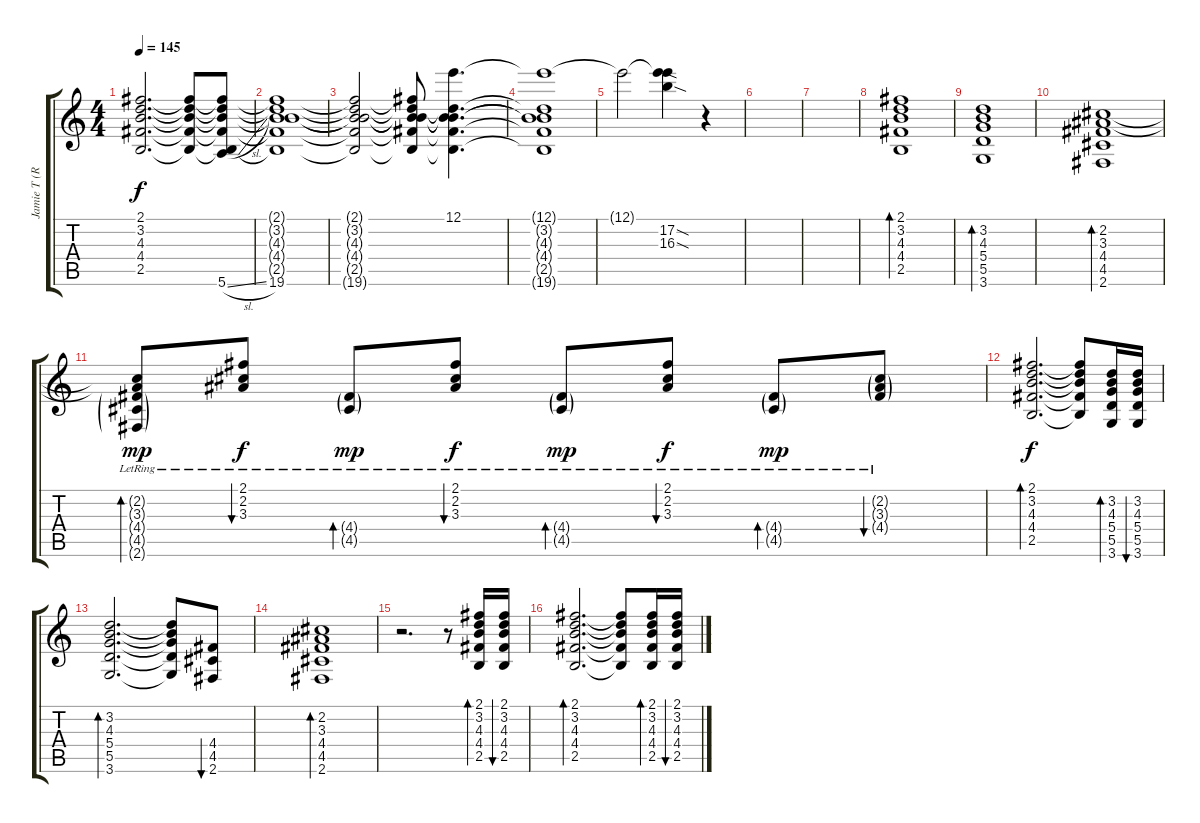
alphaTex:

\track ("Jamie T (Rhythm Guitar)" "Jamie T (R") {instrument electricguitarclean}
\staff {score tabs}
\tuning (E4 B3 G3 D3 A2 E2) {hide}
\ts (4 4)
\tempo 145
\clef g2
\ks c
(2.1{t} 3.2{t} 4.3{t} 4.4{t} 2.5{t}).2{d dy f} (2.1{t} 3.2{t} 4.3{t} 4.4{t} 2.5{t}).8 (2.1{t} 3.2{t} 4.3{t} 4.4{t} 2.5{t} 5.6{sl}).8 |
(2.1{t} 3.2{t} 4.3{t} 4.4{t} 2.5{t} 19.6).1 |
(2.1{t} 3.2{t} 4.3{t} 4.4{t} 2.5{t} 19.6{t}).2 (2.1{t} 3.2{t} 4.3{t} 4.4{t} 2.5{t} 19.6{t}).8 (12.1 3.2{t} 4.3{t} 4.4{t} 2.5{t} 19.6{t}).4{d} |
(12.1{t} 3.2{t} 4.3{t} 4.4{t} 2.5{t} 19.6{t}).1 |
12.1{t}.2 (12.1{t} 17.2{sod} 16.3{sod}).4 r.4 |
|
|
(2.1 3.2 4.3 4.4 2.5).1{bd 60} |
(3.2 4.3 5.4 5.5 3.6).1{bd 60} |
(2.2 3.3 4.4 4.5 2.6).1{bd 60} |
(2.2{t} 3.3{t} 4.4{g lr} 4.5{g lr} 2.6{g lr}).8{bd 60 dy mp} (2.1{lr} 2.2{lr} 3.3{lr}).8{bu 60 dy f} (4.4{g lr} 4.5{g lr}).8{bd 60 dy mp} (2.1{lr} 2.2{lr} 3.3{lr}).8{bu 60 dy f} (4.4{g lr} 4.5{g lr}).8{bd 60 dy mp} (2.1{lr} 2.2{lr} 3.3{lr}).8{bu 60 dy f} (4.4{g lr} 4.5{g lr}).8{bd 60 dy mp} (2.2{g lr} 3.3{g lr} 4.4{g lr}).8{bu 60} |
(2.1 3.2 4.3 4.4 2.5).2{d bd 60 dy f} (2.1{t} 3.2{t} 4.3{t} 4.4{t} 2.5{t}).8 (3.2 4.3 5.4 5.5 3.6).16{bd 60} (3.2 4.3 5.4 5.5 3.6).16{bu 60} |
(3.2 4.3 5.4 5.5 3.6).2{d bd 60} (3.2{t} 4.3{t} 5.4{t} 5.5{t} 3.6{t}).8 (4.4 4.5 2.6).8{bu 60} |
(2.2 3.3 4.4 4.5 2.6).1{bd 60} |
r.2{d} r.8 (2.1 3.2 4.3 4.4 2.5).16{bd 60} (2.1 3.2 4.3 4.4 2.5).16{bu 60} |
(2.1 3.2 4.3 4.4 2.5).2{d bd 60} (2.1{t} 3.2{t} 4.3{t} 4.4{t} 2.5{t}).8 (2.1 3.2 4.3 4.4 2.5).16{bd 60} (2.1 3.2 4.3 4.4 2.5).16{bu 60}
